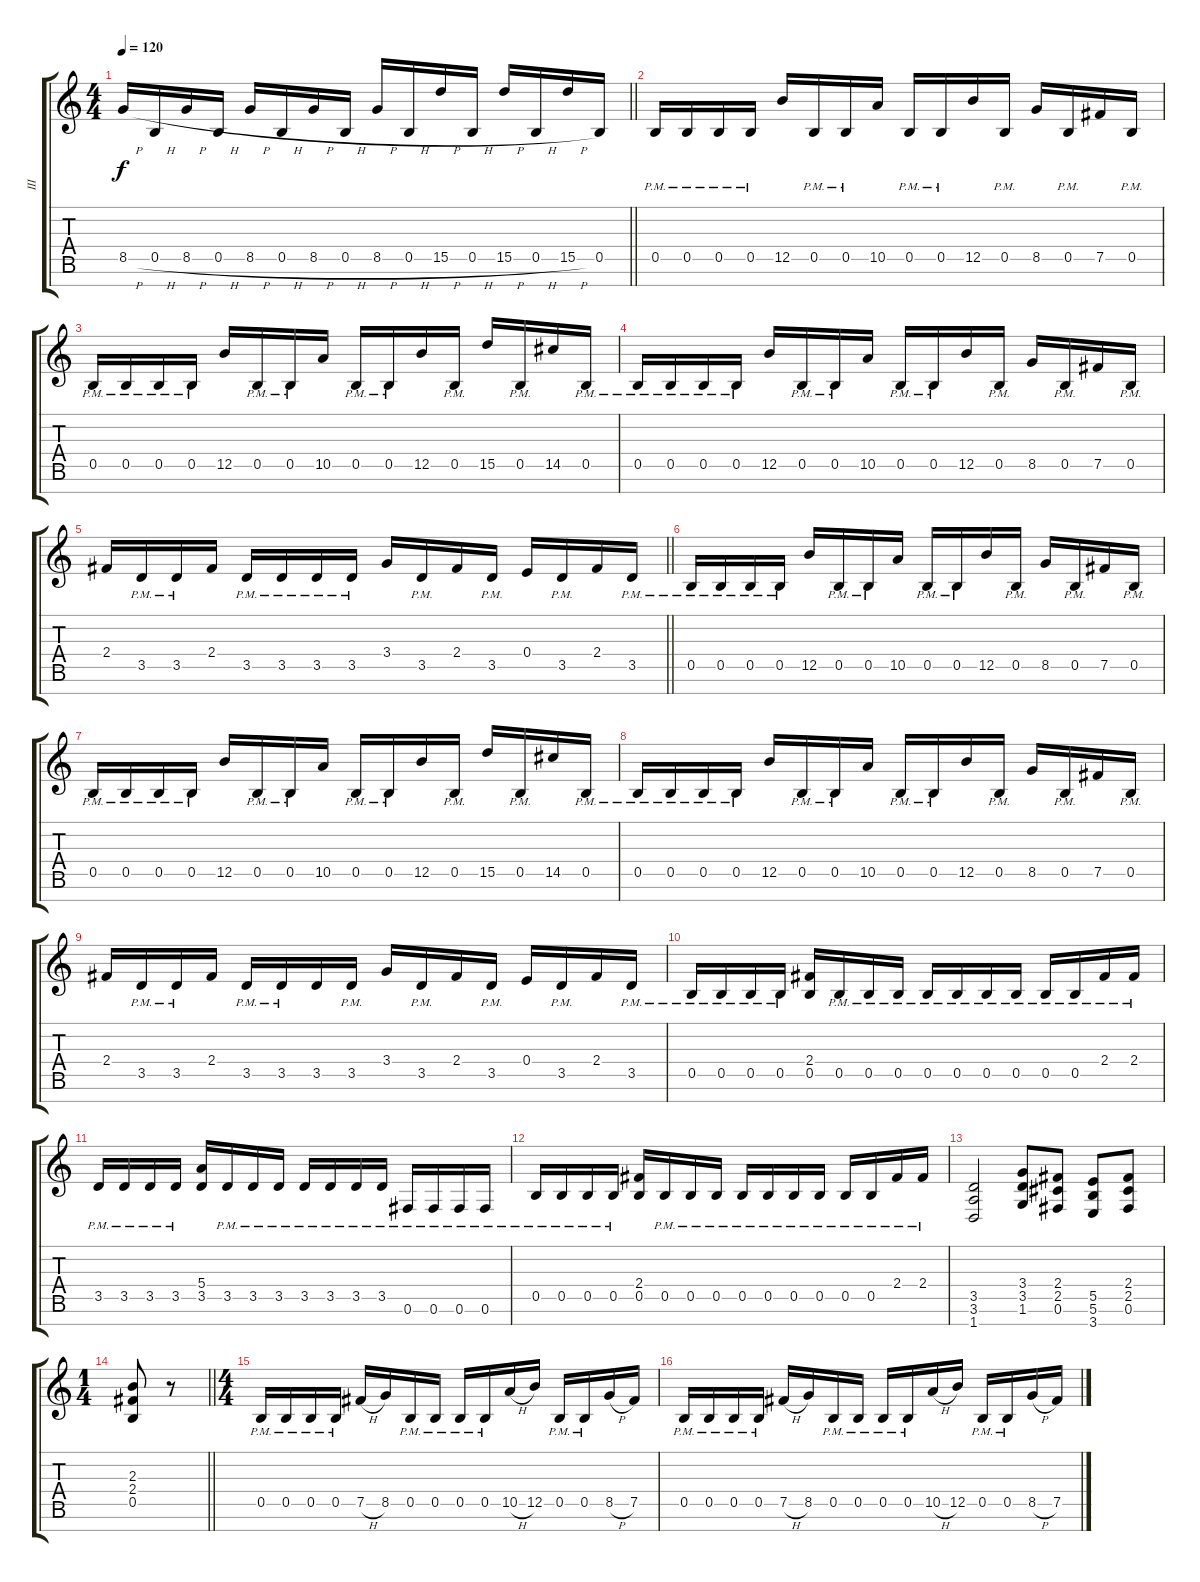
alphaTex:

\track ("III" "III") {instrument distortionguitar}
\staff {score tabs}
\tuning (Gb4 Db4 A3 E3 B2 Gb2 Db2) {hide}
\ts (4 4)
\tempo 120
\clef g2
\barLineRight lightlight
\ks c
8.5{h}.16{dy f} 0.5{h}.16 8.5{h}.16 0.5{h}.16 8.5{h}.16 0.5{h}.16 8.5{h}.16 0.5{h}.16 8.5{h}.16 0.5{h}.16 15.5{h}.16 0.5{h}.16 15.5{h}.16 0.5{h}.16 15.5{h}.16 0.5.16 |
0.5{pm}.16{volume 15 balance 3 instrument distortionguitar} 0.5{pm}.16 0.5{pm}.16 0.5{pm}.16 12.5.16 0.5{pm}.16 0.5{pm}.16 10.5.16 0.5{pm}.16 0.5{pm}.16 12.5.16 0.5{pm}.16 8.5.16 0.5{pm}.16 7.5.16 0.5{pm}.16 |
0.5{pm}.16 0.5{pm}.16 0.5{pm}.16 0.5{pm}.16 12.5.16 0.5{pm}.16 0.5{pm}.16 10.5.16 0.5{pm}.16 0.5{pm}.16 12.5.16 0.5{pm}.16 15.5.16 0.5{pm}.16 14.5.16 0.5{pm}.16 |
0.5{pm}.16 0.5{pm}.16 0.5{pm}.16 0.5{pm}.16 12.5.16 0.5{pm}.16 0.5{pm}.16 10.5.16 0.5{pm}.16 0.5{pm}.16 12.5.16 0.5{pm}.16 8.5.16 0.5{pm}.16 7.5.16 0.5{pm}.16 |
\barLineRight lightlight
2.4.16 3.5{pm}.16 3.5{pm}.16 2.4.16 3.5{pm}.16 3.5{pm}.16 3.5{pm}.16 3.5{pm}.16 3.4.16 3.5{pm}.16 2.4.16 3.5{pm}.16 0.4.16 3.5{pm}.16 2.4.16 3.5{pm}.16 |
0.5{pm}.16{volume 15 balance 3 instrument distortionguitar} 0.5{pm}.16 0.5{pm}.16 0.5{pm}.16 12.5.16 0.5{pm}.16 0.5{pm}.16 10.5.16 0.5{pm}.16 0.5{pm}.16 12.5.16 0.5{pm}.16 8.5.16 0.5{pm}.16 7.5.16 0.5{pm}.16 |
0.5{pm}.16 0.5{pm}.16 0.5{pm}.16 0.5{pm}.16 12.5.16 0.5{pm}.16 0.5{pm}.16 10.5.16 0.5{pm}.16 0.5{pm}.16 12.5.16 0.5{pm}.16 15.5.16 0.5{pm}.16 14.5.16 0.5{pm}.16 |
0.5{pm}.16 0.5{pm}.16 0.5{pm}.16 0.5{pm}.16 12.5.16 0.5{pm}.16 0.5{pm}.16 10.5.16 0.5{pm}.16 0.5{pm}.16 12.5.16 0.5{pm}.16 8.5.16 0.5{pm}.16 7.5.16 0.5{pm}.16 |
2.4.16 3.5{pm}.16 3.5{pm}.16 2.4.16 3.5{pm}.16 3.5{pm}.16 3.5.16 3.5{pm}.16 3.4.16 3.5{pm}.16 2.4.16 3.5{pm}.16 0.4.16 3.5{pm}.16 2.4.16 3.5{pm}.16 |
0.5{pm}.16 0.5{pm}.16 0.5{pm}.16 0.5{pm}.16 (2.4 0.5).16 0.5{pm}.16 0.5{pm}.16 0.5{pm}.16 0.5{pm}.16 0.5{pm}.16 0.5{pm}.16 0.5{pm}.16 0.5{pm}.16 0.5{pm}.16 2.4{pm}.16 2.4{pm}.16 |
3.5{pm}.16 3.5{pm}.16 3.5{pm}.16 3.5{pm}.16 (5.4 3.5).16 3.5{pm}.16 3.5{pm}.16 3.5{pm}.16 3.5{pm}.16 3.5{pm}.16 3.5{pm}.16 3.5{pm}.16 0.6{pm}.16 0.6{pm}.16 0.6{pm}.16 0.6{pm}.16 |
0.5{pm}.16 0.5{pm}.16 0.5{pm}.16 0.5{pm}.16 (2.4 0.5).16 0.5{pm}.16 0.5{pm}.16 0.5{pm}.16 0.5{pm}.16 0.5{pm}.16 0.5{pm}.16 0.5{pm}.16 0.5{pm}.16 0.5{pm}.16 2.4{pm}.16 2.4{pm}.16 |
(3.5 3.6 1.7).2 (3.4 3.5 1.6).8 (2.4 2.5 0.6).8 (5.5 5.6 3.7).8 (2.4 2.5 0.6).8 |
\ts (1 4)
\barLineRight lightlight
(2.3 2.4 0.5).8 r.8 |
\ts (4 4)
0.5{pm}.16{volume 14 balance 3 instrument distortionguitar} 0.5{pm}.16 0.5{pm}.16 0.5{pm}.16 7.5{h}.16 8.5.16 0.5{pm}.16 0.5{pm}.16 0.5{pm}.16 0.5{pm}.16 10.5{h}.16 12.5.16 0.5{pm}.16 0.5{pm}.16 8.5{h}.16 7.5.16 |
0.5{pm}.16 0.5{pm}.16 0.5{pm}.16 0.5{pm}.16 7.5{h}.16 8.5.16 0.5{pm}.16 0.5{pm}.16 0.5{pm}.16 0.5{pm}.16 10.5{h}.16 12.5.16 0.5{pm}.16 0.5{pm}.16 8.5{h}.16 7.5.16
